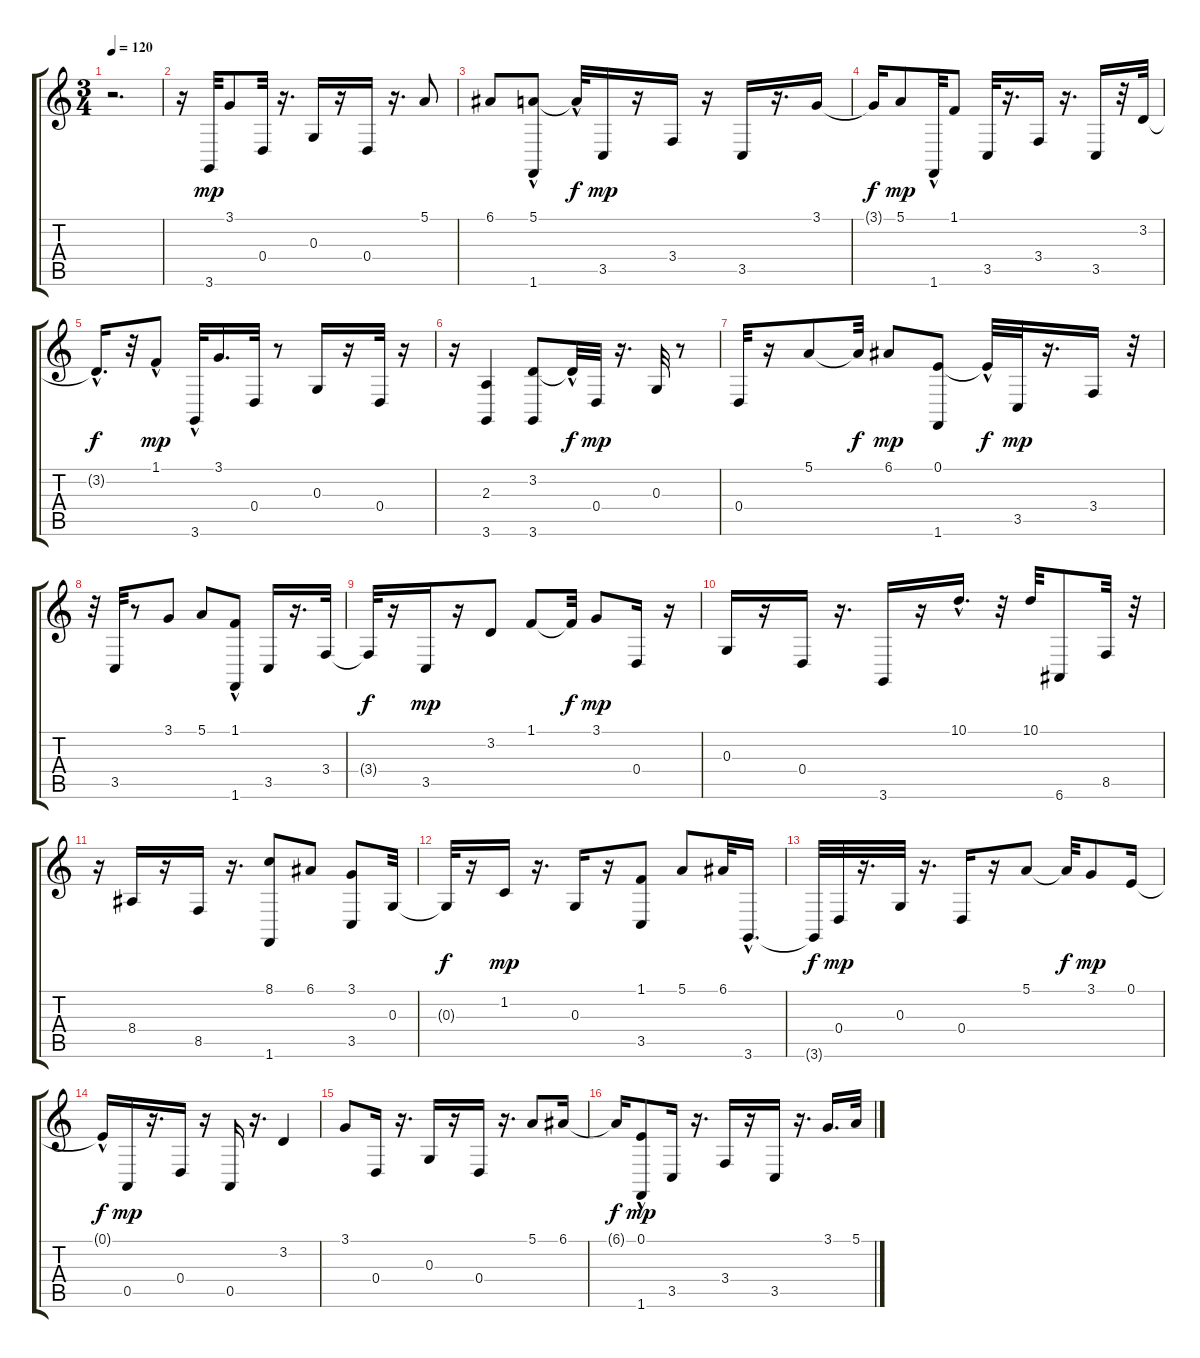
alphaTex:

\track "" {instrument lead1square}
\staff {score tabs}
\tuning (E4 B3 G3 D3 A2 E2) {hide}
\ts (3 4)
\tempo 120
\clef g2
\ks c
r.2{d dy mp instrument lead1square} |
r.16 3.6.32 3.1.8 0.4.32 r.16{d} 0.3.16 r.16 0.4.16 r.16{d} 5.1.8 |
6.1.8 (5.1 1.6{hac}).8 5.1{hac t}.32{dy f} 3.5.16{dy mp} r.16 3.4.16 r.16 3.5.16 r.16{d} 3.1.16 |
3.1{t}.16{dy f} 5.1.8{dy mp} 1.6{hac}.32 1.1.8 3.5.32 r.16{d} 3.4.16 r.16{d} 3.5.16 r.32 3.2.32 |
3.2{hac t}.16{d dy f} r.32 1.1{hac}.8{dy mp} 3.6{hac}.32 3.1.16{d} 0.4.32 r.8 0.3.16 r.16 0.4.32 r.16 |
r.16 (2.3 3.6).4 (3.2 3.6).8 3.2{hac t}.32{dy f} 0.4.32{dy mp} r.16{d} 0.3.32 r.8 |
0.4.32 r.16 5.1.8 5.1{t}.32{dy f} 6.1.8{dy mp} (0.1 1.6).8 0.1{hac t}.32{dy f} 3.5.32{dy mp} r.16{d} 3.4.16 r.32 |
r.32 3.5.32 r.8 3.1.8 5.1.8 (1.1 1.6{hac}).8 3.5.16 r.16{d} 3.4.32 |
3.4{t}.32{dy f} r.16 3.5.16{dy mp} r.16 3.2.8 1.1.8 1.1{t}.32{dy f} 3.1.8{dy mp} 0.4.16 r.16 |
0.3.16 r.16 0.4.16 r.16{d} 3.6.16 r.16 10.1{hac}.16{d} r.32 10.1.32 6.6.8 8.5.32 r.32 |
r.16 8.4.16 r.16 8.5.16 r.16{d} (8.1 1.6).8 6.1.8 (3.1 3.5).8 0.3.32 |
0.3{t}.32{dy f} r.16 1.2.16{dy mp} r.16{d} 0.3.16 r.16 (1.1 3.5).8 5.1.8 6.1.32 3.6{hac}.16{d} |
3.6{t}.32{dy f} 0.4.32{dy mp} r.16{d} 0.3.32 r.16{d} 0.4.16 r.16 5.1.8 5.1{t}.32{dy f} 3.1.8{dy mp} 0.1.16 |
0.1{hac t}.16{dy f} 0.5.16{dy mp} r.16{d} 0.4.16 r.16 0.5.16 r.16{d} 3.2.4 |
3.1.8 0.4.16 r.16{d} 0.3.16 r.16 0.4.16 r.16{d} 5.1.8 6.1.16 |
6.1{t}.16{dy f} (0.1 1.6{hac}).8{dy mp} 3.5.16 r.16{d} 3.4.16 r.16 3.5.16 r.16{d} 3.1.16{d} 5.1.32
